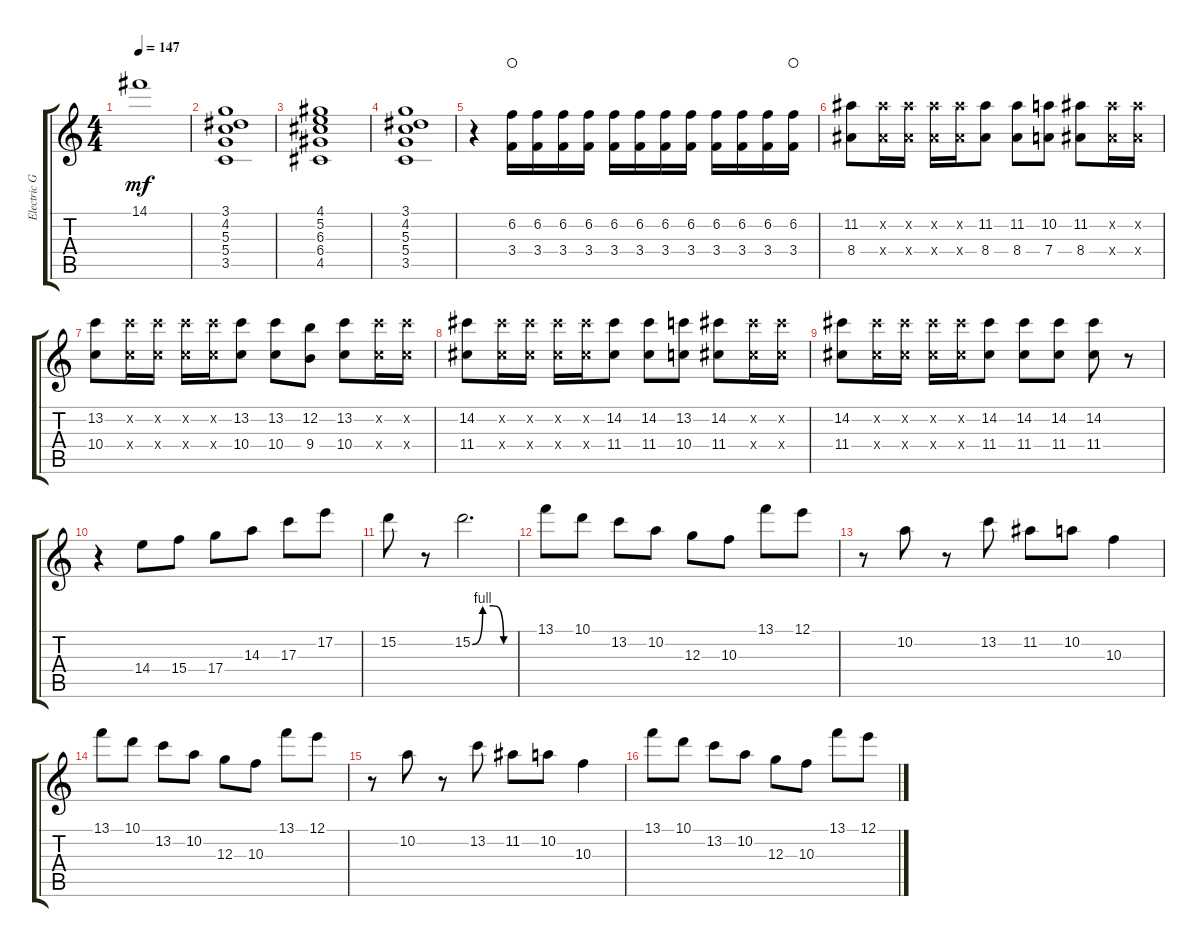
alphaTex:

\track ("Electric Guitar" "Electric G") {instrument overdrivenguitar}
\staff {score tabs}
\tuning (E4 B3 G3 D3 A2 E2) {hide}
\ts (4 4)
\tempo 147
\clef g2
\ks c
14.1.1{dy mf} |
(3.1 4.2 5.3 5.4 3.5).1 |
(4.1 5.2 6.3 6.4 4.5).1 |
(3.1 4.2 5.3 5.4 3.5).1 |
r.4 (6.2 3.4).16{waho} (6.2 3.4).16 (6.2 3.4).16 (6.2 3.4).16 (6.2 3.4).16 (6.2 3.4).16 (6.2 3.4).16 (6.2 3.4).16 (6.2 3.4).16 (6.2 3.4).16 (6.2 3.4).16 (6.2 3.4).16{waho} |
(11.2 8.4).8 (11.2{x} 8.4{x}).16 (11.2{x} 8.4{x}).16 (11.2{x} 8.4{x}).16 (11.2{x} 8.4{x}).16 (11.2 8.4).8 (11.2 8.4).8 (10.2 7.4).8 (11.2 8.4).8 (11.2{x} 8.4{x}).16 (11.2{x} 8.4{x}).16 |
(13.2 10.4).8 (13.2{x} 10.4{x}).16 (13.2{x} 10.4{x}).16 (13.2{x} 10.4{x}).16 (13.2{x} 10.4{x}).16 (13.2 10.4).8 (13.2 10.4).8 (12.2 9.4).8 (13.2 10.4).8 (13.2{x} 10.4{x}).16 (13.2{x} 10.4{x}).16 |
(14.2 11.4).8 (14.2{x} 11.4{x}).16 (14.2{x} 11.4{x}).16 (14.2{x} 11.4{x}).16 (14.2{x} 11.4{x}).16 (14.2 11.4).8 (14.2 11.4).8 (13.2 10.4).8 (14.2 11.4).8 (14.2{x} 11.4{x}).16 (14.2{x} 11.4{x}).16 |
(14.2 11.4).8 (14.2{x} 11.4{x}).16 (14.2{x} 11.4{x}).16 (14.2{x} 11.4{x}).16 (14.2{x} 11.4{x}).16 (14.2 11.4).8 (14.2 11.4).8 (14.2 11.4).8 (14.2 11.4).8 r.8 |
r.4 14.4.8 15.4.8 17.4.8 14.3.8 17.3.8 17.2.8 |
15.2.8 r.8 15.2{be (custom 0 0 15 4 30 4 45 0 60 0)}.2{d} |
13.1.8 10.1.8 13.2.8 10.2.8 12.3.8 10.3.8 13.1.8 12.1.8 |
r.8 10.2.8 r.8 13.2.8 11.2.8 10.2.8 10.3.4 |
13.1.8 10.1.8 13.2.8 10.2.8 12.3.8 10.3.8 13.1.8 12.1.8 |
r.8 10.2.8 r.8 13.2.8 11.2.8 10.2.8 10.3.4 |
13.1.8 10.1.8 13.2.8 10.2.8 12.3.8 10.3.8 13.1.8 12.1.8
